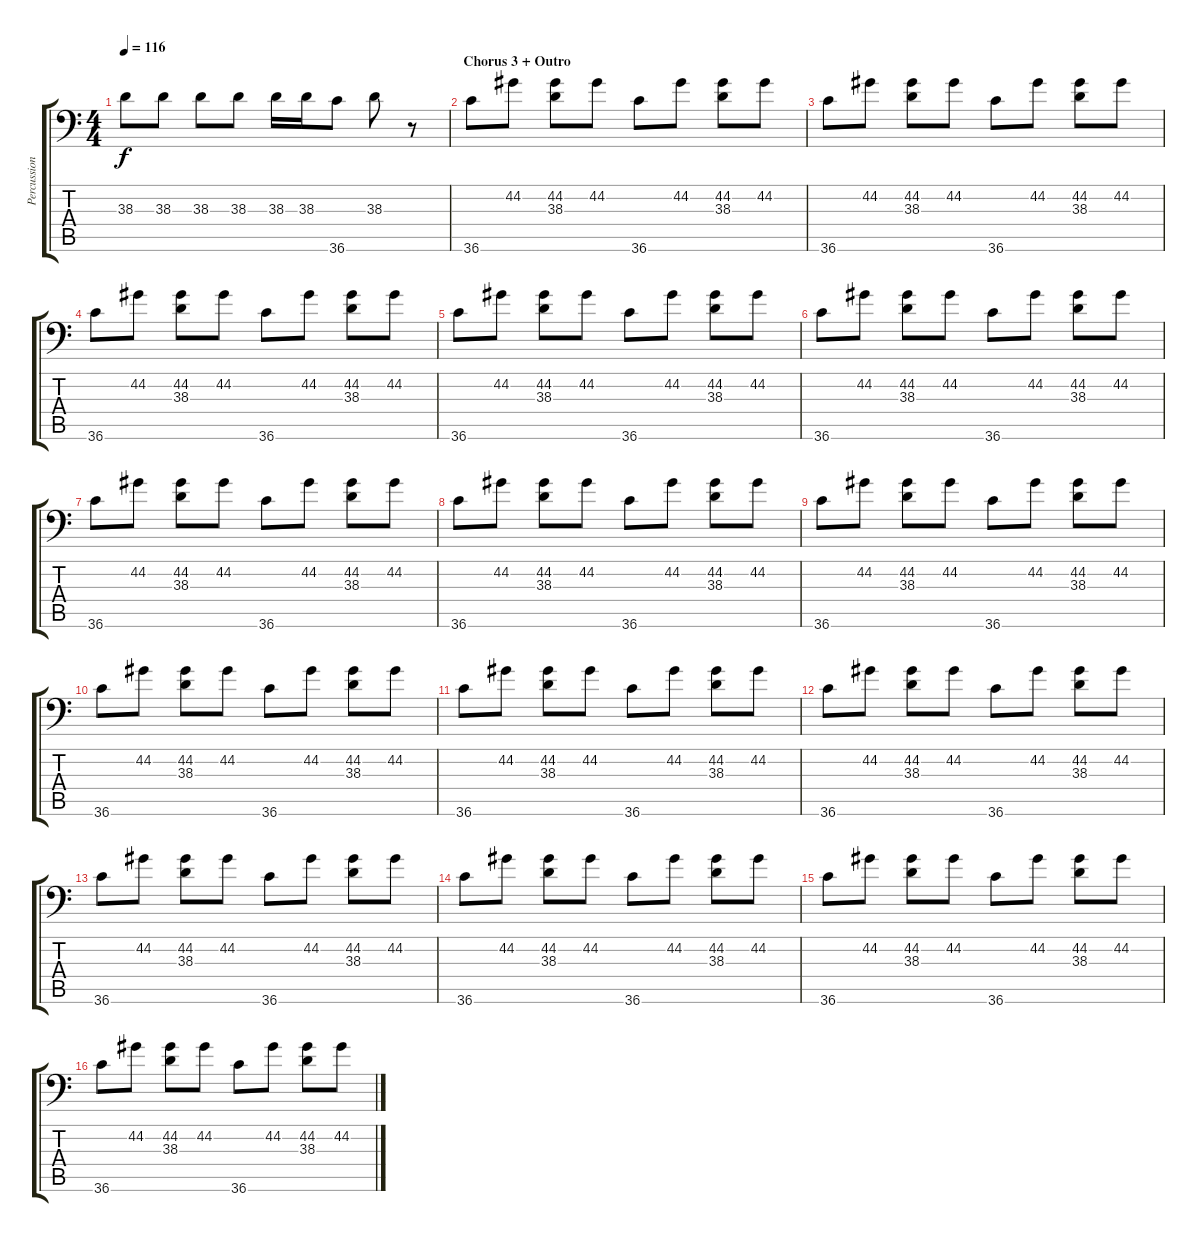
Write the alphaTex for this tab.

\track ("Percussion" "Percussion") {instrument acousticgrandpiano}
\staff {score tabs}
\tuning (C-1 C-1 C-1 C-1 C-1 C-1) {hide}
\ts (4 4)
\tempo 116
\clef f4
\ks c
38.3.8{dy f} 38.3.8 38.3.8 38.3.8 38.3.16 38.3.16 36.6.8 38.3.8 r.8 |
\section ("" "Chorus 3 + Outro")
36.6.8 44.2.8 (44.2 38.3).8 44.2.8 36.6.8 44.2.8 (44.2 38.3).8 44.2.8 |
36.6.8 44.2.8 (44.2 38.3).8 44.2.8 36.6.8 44.2.8 (44.2 38.3).8 44.2.8 |
36.6.8 44.2.8 (44.2 38.3).8 44.2.8 36.6.8 44.2.8 (44.2 38.3).8 44.2.8 |
36.6.8 44.2.8 (44.2 38.3).8 44.2.8 36.6.8 44.2.8 (44.2 38.3).8 44.2.8 |
36.6.8 44.2.8 (44.2 38.3).8 44.2.8 36.6.8 44.2.8 (44.2 38.3).8 44.2.8 |
36.6.8 44.2.8 (44.2 38.3).8 44.2.8 36.6.8 44.2.8 (44.2 38.3).8 44.2.8 |
36.6.8 44.2.8 (44.2 38.3).8 44.2.8 36.6.8 44.2.8 (44.2 38.3).8 44.2.8 |
36.6.8 44.2.8 (44.2 38.3).8 44.2.8 36.6.8 44.2.8 (44.2 38.3).8 44.2.8 |
36.6.8 44.2.8 (44.2 38.3).8 44.2.8 36.6.8 44.2.8 (44.2 38.3).8 44.2.8 |
36.6.8 44.2.8 (44.2 38.3).8 44.2.8 36.6.8 44.2.8 (44.2 38.3).8 44.2.8 |
36.6.8 44.2.8 (44.2 38.3).8 44.2.8 36.6.8 44.2.8 (44.2 38.3).8 44.2.8 |
36.6.8 44.2.8 (44.2 38.3).8 44.2.8 36.6.8 44.2.8 (44.2 38.3).8 44.2.8 |
36.6.8 44.2.8 (44.2 38.3).8 44.2.8 36.6.8 44.2.8 (44.2 38.3).8 44.2.8 |
36.6.8 44.2.8 (44.2 38.3).8 44.2.8 36.6.8 44.2.8 (44.2 38.3).8 44.2.8 |
36.6.8 44.2.8 (44.2 38.3).8 44.2.8 36.6.8 44.2.8 (44.2 38.3).8 44.2.8
